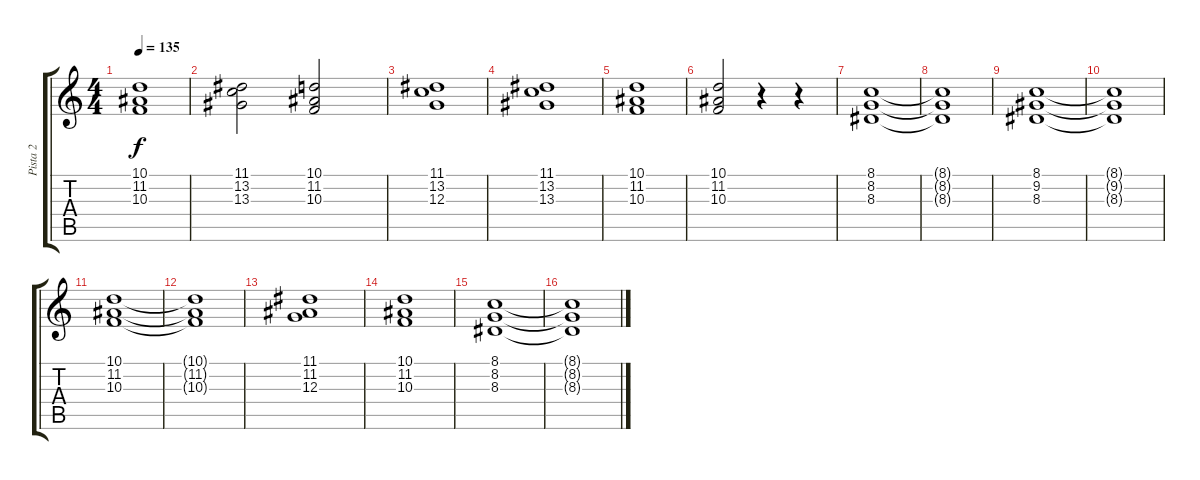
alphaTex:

\track ("Pista 2" "Pista 2") {instrument choiraahs}
\staff {score tabs}
\tuning (E4 B3 G3 D3 A2 E2) {hide}
\ts (4 4)
\tempo 135
\clef g2
\ks c
(10.1 11.2 10.3).1{dy f} |
(11.1 13.2 13.3).2 (10.1 11.2 10.3).2 |
(11.1 13.2 12.3).1 |
(11.1 13.2 13.3).1 |
(10.1 11.2 10.3).1 |
(10.1 11.2 10.3).2 r.4 r.4 |
(8.1 8.2 8.3).1 |
(8.1{t} 8.2{t} 8.3{t}).1 |
(8.1 9.2 8.3).1 |
(8.1{t} 9.2{t} 8.3{t}).1 |
(10.1 11.2 10.3).1 |
(10.1{t} 11.2{t} 10.3{t}).1 |
(11.1 11.2 12.3).1 |
(10.1 11.2 10.3).1 |
(8.1 8.2 8.3).1 |
(8.1{t} 8.2{t} 8.3{t}).1
